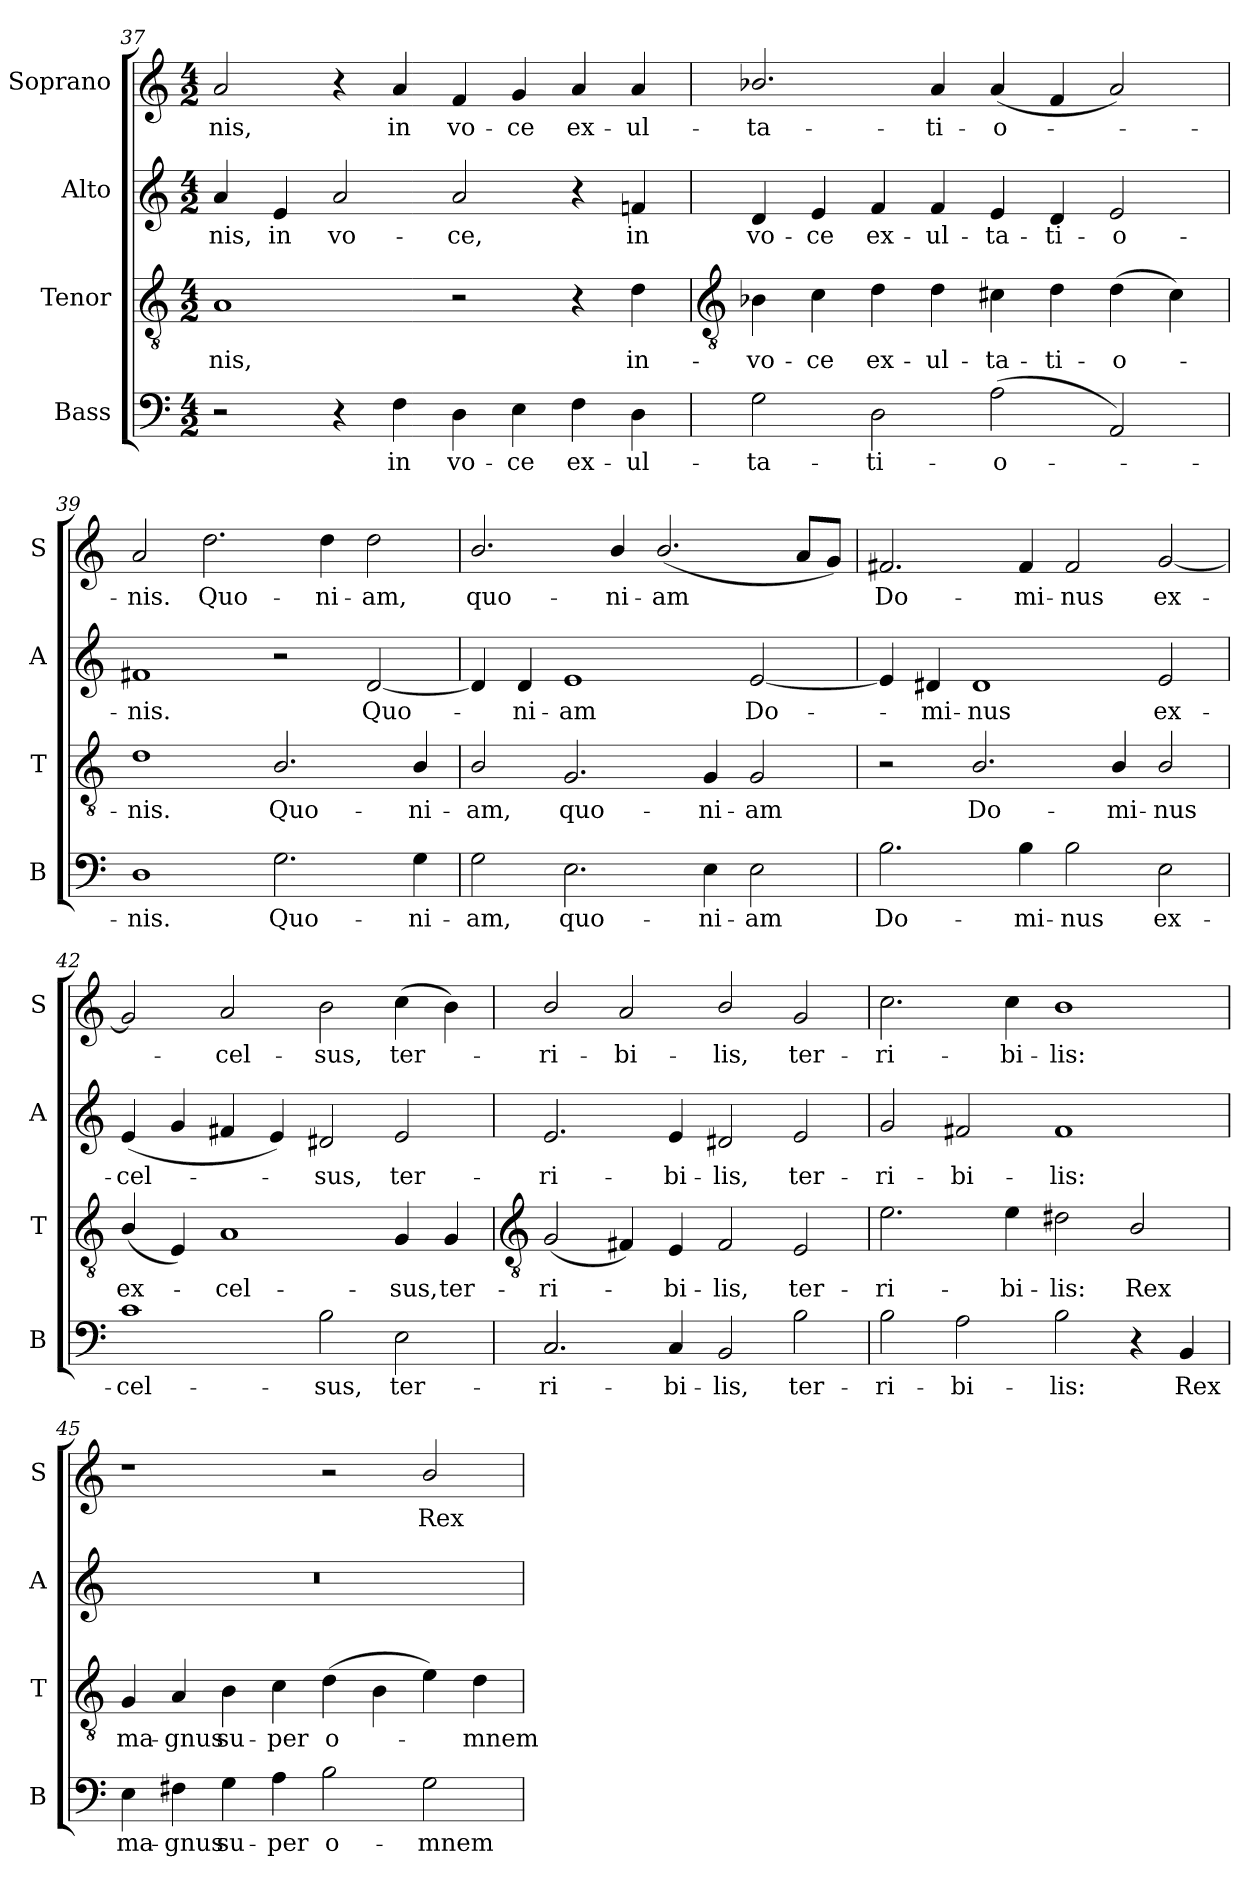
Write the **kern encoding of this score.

**kern	**text	**kern	**text	**kern	**text	**kern	**text
*part4	*part4	*part3	*part3	*part2	*part2	*part1	*part1
*staff4	*staff4	*staff3	*staff3	*staff2	*staff2	*staff1	*staff1
*I"Bass	*	*I"Tenor	*	*I"Alto	*	*I"Soprano	*
*I'B	*	*I'T	*	*I'A	*	*I'S	*
*clefF4	*	*clefGv2	*	*clefG2	*	*clefG2	*
*k[]	*	*k[]	*	*k[]	*	*k[]	*
*C:	*	*C:	*	*C:	*	*C:	*
*M4/2	*	*M4/2	*	*M4/2	*	*M4/2	*
=37	=37	=37	=37	=37	=37	=37	=37
!	!	!	!LO:LY:b	!	!LO:LY:b	!	!LO:LY:b
2r	.	1A	nis,	4a	nis,	2a	-nis,
!	!	!	!	!	!LO:LY:b	!	!
.	.	.	.	4e	in	.	.
!	!	!	!	!	!LO:LY:b	!	!
4r	.	.	.	2a	vo-	4r	.
!	!LO:LY:b	!	!	!	!	!	!LO:LY:b
4F	in	.	.	.	.	4a	in
!	!LO:LY:b	!	!	!	!LO:LY:b	!	!LO:LY:b
4D	vo-	2r	.	2a	-ce,	4f	vo-
!	!LO:LY:b	!	!	!	!	!	!LO:LY:b
4E	-ce	.	.	.	.	4g	-ce
!	!LO:LY:b	!	!	!	!	!	!LO:LY:b
4F	ex-	4r	.	4r	.	4a	ex-
!	!LO:LY:b	!	!LO:LY:b	!	!LO:LY:b	!	!LO:LY:b
4D	-ul-	4d	in-	4fn	in	4a	-ul-
!!LO:LB:g=z
=38	=38	=38	=38	=38	=38	=38	=38
*	*	*clefGv2	*	*	*	*	*
!	!LO:LY:b	!	!LO:LY:b	!	!LO:LY:b	!	!LO:LY:b
2G	-ta-	4B-X	-vo-	4d	vo-	2.b-X/	-ta-
!	!	!	!LO:LY:b	!	!LO:LY:b	!	!
.	.	4c	-ce	4e	-ce	.	.
!	!LO:LY:b	!	!LO:LY:b	!	!LO:LY:b	!	!
2D	-ti-	4d	ex-	4f	ex-	.	.
!	!	!	!LO:LY:b	!	!LO:LY:b	!	!LO:LY:b
.	.	4d	-ul-	4f	-ul-	4a	-ti-
!	!LO:LY:b	!	!LO:LY:b	!	!LO:LY:b	!	!LO:LY:b
(2A	-o-	4c#X	-ta-	4e	-ta-	(<4a	-o-
!	!	!	!LO:LY:b	!	!LO:LY:b	!	!
.	.	4d	-ti-	4d	-ti-	4f	.
!	!	!	!LO:LY:b	!	!LO:LY:b	!	!
2AA)	.	(>4d	-o-	2e	-o-	2a)	.
.	.	4c#)	.	.	.	.	.
=39	=39	=39	=39	=39	=39	=39	=39
!	!LO:LY:b	!	!LO:LY:b	!	!LO:LY:b	!	!LO:LY:b
1D	nis.	1d	nis.	1f#X	-nis.	2a	nis.
!	!	!	!	!	!	!	!LO:LY:b
.	.	.	.	.	.	2.dd	Quo-
!	!LO:LY:b	!	!LO:LY:b	!	!	!	!
2.G	Quo-	2.B/	Quo-	2r	.	.	.
!	!	!	!	!	!	!	!LO:LY:b
.	.	.	.	.	.	4dd	-ni-
!	!	!	!	!	!LO:LY:b	!	!LO:LY:b
.	.	.	.	[2d	Quo-	2dd	-am,
!	!LO:LY:b	!	!LO:LY:b	!	!	!	!
4G	-ni-	4B/	-ni-	.	.	.	.
=40	=40	=40	=40	=40	=40	=40	=40
!	!LO:LY:b	!	!LO:LY:b	!	!	!	!LO:LY:b
2G	-am,	2B/	-am,	4d]	.	2.b/	quo-
!	!	!	!	!	!LO:LY:b	!	!
.	.	.	.	4d	ni-	.	.
!	!LO:LY:b	!	!LO:LY:b	!	!LO:LY:b	!	!
2.E	quo-	2.G	quo-	1e	-am	.	.
!	!	!	!	!	!	!	!LO:LY:b
.	.	.	.	.	.	4b/	-ni-
!	!	!	!	!	!	!	!LO:LY:b
.	.	.	.	.	.	(<2.b/	-am
!	!LO:LY:b	!	!LO:LY:b	!	!	!	!
4E	-ni-	4G	-ni-	.	.	.	.
!	!LO:LY:b	!	!LO:LY:b	!	!LO:LY:b	!	!
2E	-am	2G	-am	[2e	Do-	.	.
.	.	.	.	.	.	8aL	.
.	.	.	.	.	.	8gJ)	.
=41	=41	=41	=41	=41	=41	=41	=41
!	!LO:LY:b	!	!	!	!	!	!LO:LY:b
2.B	Do-	2r	.	4e]	.	2.f#X	Do-
!	!	!	!	!	!LO:LY:b	!	!
.	.	.	.	4d#X	mi-	.	.
!	!	!	!LO:LY:b	!	!LO:LY:b	!	!
.	.	2.B/	Do-	1d#	-nus	.	.
!	!LO:LY:b	!	!	!	!	!	!LO:LY:b
4B	-mi-	.	.	.	.	4f#	-mi-
!	!LO:LY:b	!	!	!	!	!	!LO:LY:b
2B	-nus	.	.	.	.	2f#	-nus
!	!	!	!LO:LY:b	!	!	!	!
.	.	4B/	-mi-	.	.	.	.
!	!LO:LY:b	!	!LO:LY:b	!	!LO:LY:b	!	!LO:LY:b
2E	ex-	2B/	-nus	2e	ex-	[2g	ex-
=42	=42	=42	=42	=42	=42	=42	=42
!	!LO:LY:b	!	!LO:LY:b	!	!LO:LY:b	!	!
1c	-cel-	(4B/	ex-	(<4e	-cel-	2g]	.
.	.	4E)	.	4g	.	.	.
!	!	!	!LO:LY:b	!	!	!	!LO:LY:b
.	.	1A	cel-	4f#X	.	2a	cel-
.	.	.	.	4e)	.	.	.
!	!LO:LY:b	!	!	!	!LO:LY:b	!	!LO:LY:b
2B	-sus,	.	.	2d#X	sus,	2b	-sus,
!	!LO:LY:b	!	!LO:LY:b	!	!LO:LY:b	!	!LO:LY:b
2E	ter-	4G	-sus,	2e	ter-	(>4cc	ter-
!	!	!	!LO:LY:b	!	!	!	!
.	.	4G	ter-	.	.	4b)	.
!!LO:LB:g=z
=43	=43	=43	=43	=43	=43	=43	=43
*	*	*clefGv2	*	*	*	*	*
!	!LO:LY:b	!	!LO:LY:b	!	!LO:LY:b	!	!LO:LY:b
2.C	-ri-	(<2G	-ri-	2.e	-ri-	2b/	ri-
!	!	!	!	!	!	!	!LO:LY:b
.	.	4F#X)	.	.	.	2a	-bi-
!	!LO:LY:b	!	!LO:LY:b	!	!LO:LY:b	!	!
4C	-bi-	4E	bi-	4e	-bi-	.	.
!	!LO:LY:b	!	!LO:LY:b	!	!LO:LY:b	!	!LO:LY:b
2BB	-lis,	2F#	-lis,	2d#X	-lis,	2b/	-lis,
!	!LO:LY:b	!	!LO:LY:b	!	!LO:LY:b	!	!LO:LY:b
2B	ter-	2E	ter-	2e	ter-	2g	ter-
=44	=44	=44	=44	=44	=44	=44	=44
!	!LO:LY:b	!	!LO:LY:b	!	!LO:LY:b	!	!LO:LY:b
2B	-ri-	2.e	-ri-	2g	-ri-	2.cc	-ri-
!	!LO:LY:b	!	!	!	!LO:LY:b	!	!
2A	-bi-	.	.	2f#X	-bi-	.	.
!	!	!	!LO:LY:b	!	!	!	!LO:LY:b
.	.	4e	-bi-	.	.	4cc	-bi-
!	!LO:LY:b	!	!LO:LY:b	!	!LO:LY:b	!	!LO:LY:b
2B	-lis:	2d#X	-lis:	1f#	-lis:	1b	-lis:
!	!	!	!LO:LY:b	!	!	!	!
4r	.	2B/	Rex	.	.	.	.
!	!LO:LY:b	!	!	!	!	!	!
4BB	Rex	.	.	.	.	.	.
=45	=45	=45	=45	=45	=45	=45	=45
!	!LO:LY:b	!	!LO:LY:b	!	!	!	!
4E	ma-	4G	ma-	0r	.	1r	.
!	!LO:LY:b	!	!LO:LY:b	!	!	!	!
4F#X	-gnus	4A	-gnus	.	.	.	.
!	!LO:LY:b	!	!LO:LY:b	!	!	!	!
4G	su-	4B	su-	.	.	.	.
!	!LO:LY:b	!	!LO:LY:b	!	!	!	!
4A	-per	4c	-per	.	.	.	.
!	!LO:LY:b	!	!LO:LY:b	!	!	!	!
2B	o-	(>4d	o-	.	.	2r	.
.	.	4B	.	.	.	.	.
!	!LO:LY:b	!	!	!	!	!	!LO:LY:b
2G	-mnem	4e)	.	.	.	2b/	Rex
!	!	!	!LO:LY:b	!	!	!	!
.	.	4d	mnem	.	.	.	.
=	=	=	=	=	=	=	=
*-	*-	*-	*-	*-	*-	*-	*-
